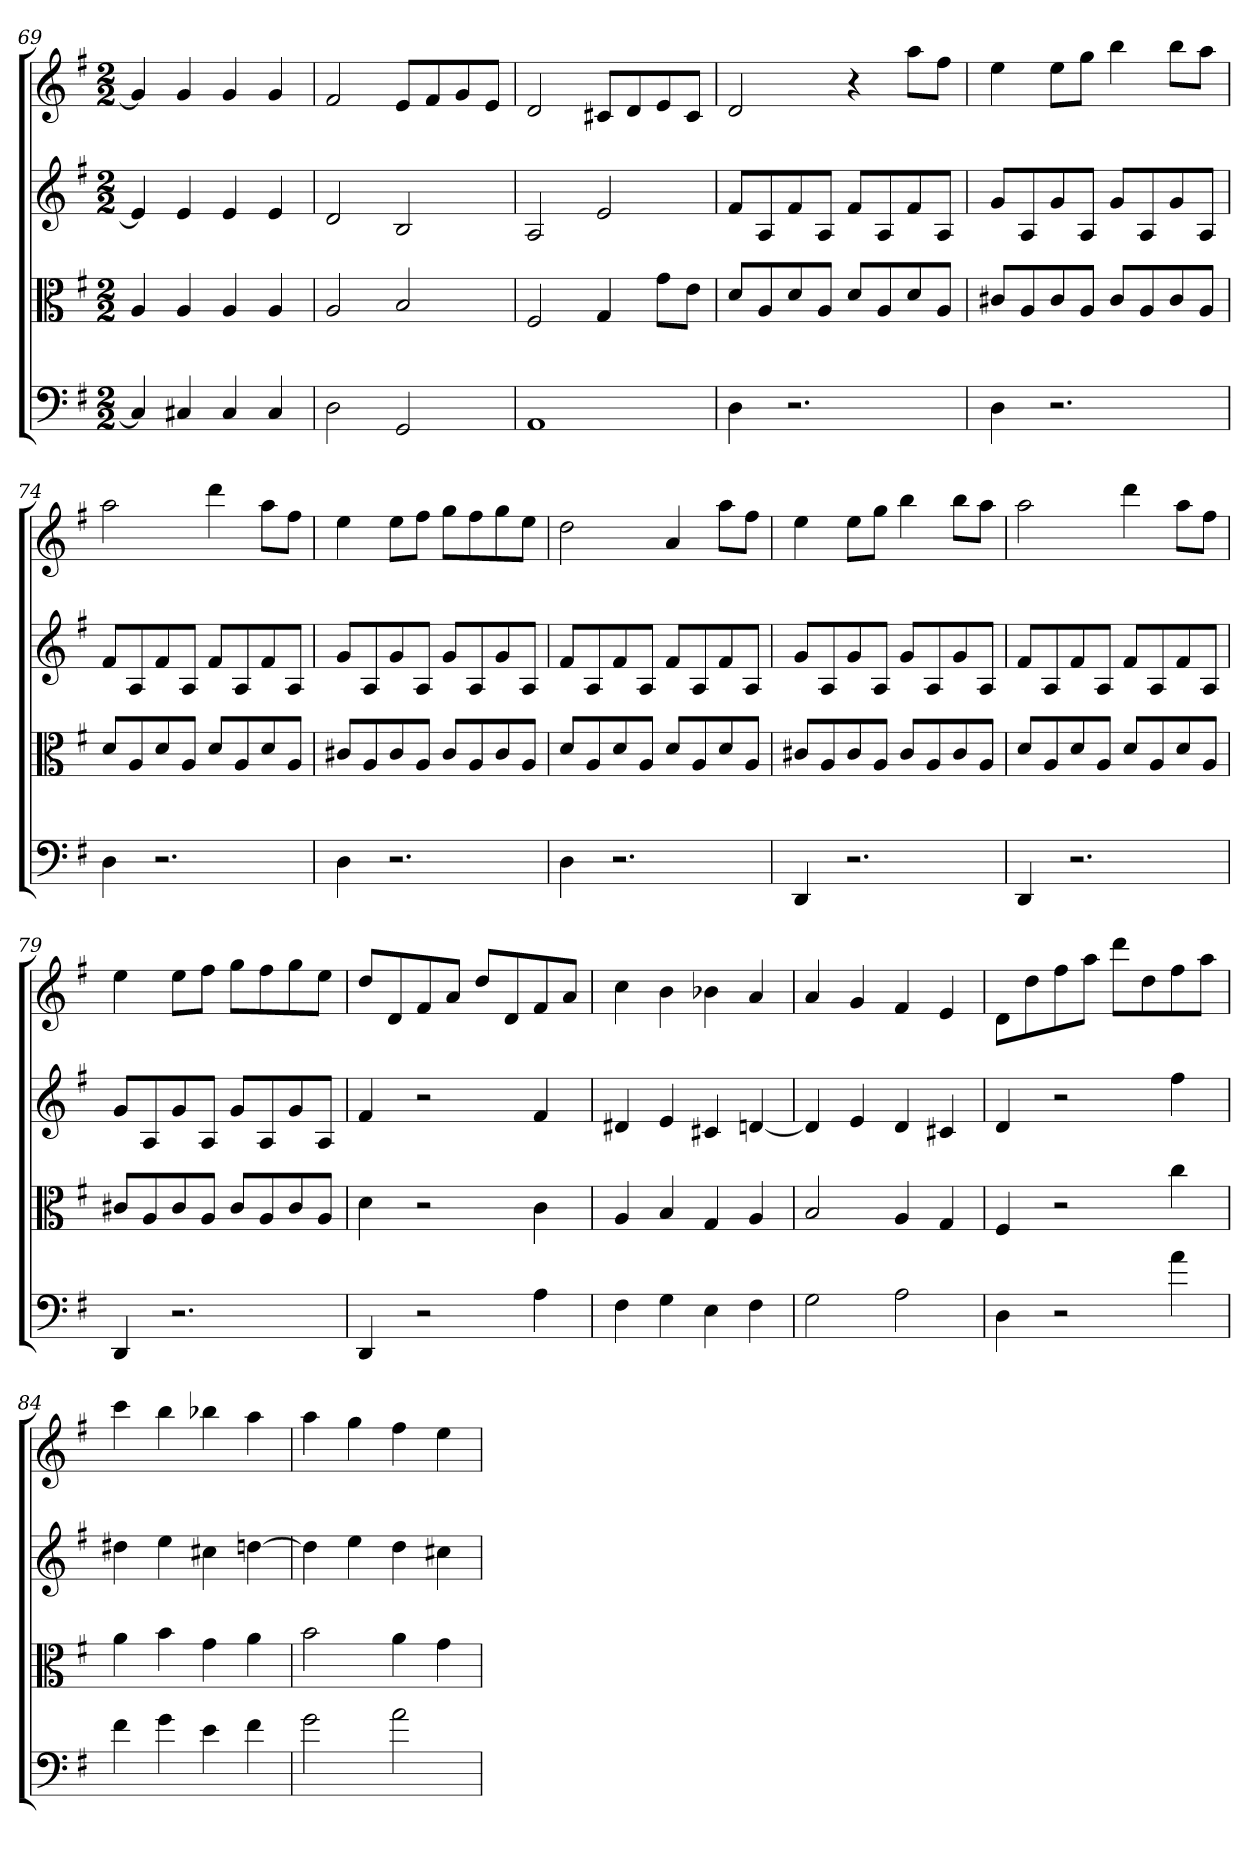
**kern	**kern	**kern	**kern
*part4	*part3	*part2	*part1
*staff4	*staff3	*staff2	*staff1
*clefF4	*clefC3	*	*
*k[f#]	*k[f#]	*k[f#]	*k[f#]
*G:	*G:	*G:	*G:
*M2/2	*M2/2	*M2/2	*M2/2
=69	=69	=69	=69
4C#]	4A	4e]	4g]
4C#X	4A	4e	4g
4C#	4A	4e	4g
4C#	4A	4e	4g
=70	=70	=70	=70
2D	2A	2d	2f#
2GG	2B	2B	8eL
.	.	.	8f#
.	.	.	8g
.	.	.	8eJ
=71	=71	=71	=71
1AA	2F#	2A	2d
.	4G	2e	8c#XL
.	.	.	8d
.	8g\L	.	8e
.	8e\J	.	8c#J
=72	=72	=72	=72
4D	8d/L	8f#L	2d
.	8A/	8A	.
2.r	8d/	8f#	.
.	8A/J	8AJ	.
.	8d/L	8f#L	4r
.	8A/	8A	.
.	8d/	8f#	8aaL
.	8A/J	8AJ	8ff#J
=73	=73	=73	=73
4D	8c#X/L	8gL	4ee
.	8A/	8A	.
2.r	8c#/	8g	8eeL
.	8A/J	8AJ	8ggJ
.	8c#/L	8gL	4bb
.	8A/	8A	.
.	8c#/	8g	8bbL
.	8A/J	8AJ	8aaJ
=74	=74	=74	=74
4D	8d/L	8f#L	2aa
.	8A/	8A	.
2.r	8d/	8f#	.
.	8A/J	8AJ	.
.	8d/L	8f#L	4ddd
.	8A/	8A	.
.	8d/	8f#	8aaL
.	8A/J	8AJ	8ff#J
=75	=75	=75	=75
4D	8c#X/L	8gL	4ee
.	8A/	8A	.
2.r	8c#/	8g	8eeL
.	8A/J	8AJ	8ff#J
.	8c#/L	8gL	8ggL
.	8A/	8A	8ff#
.	8c#/	8g	8gg
.	8A/J	8AJ	8eeJ
=76	=76	=76	=76
4D	8d/L	8f#L	2dd
.	8A/	8A	.
2.r	8d/	8f#	.
.	8A/J	8AJ	.
.	8d/L	8f#L	4a
.	8A/	8A	.
.	8d/	8f#	8aaL
.	8A/J	8AJ	8ff#J
=77	=77	=77	=77
4DD	8c#X/L	8gL	4ee
.	8A/	8A	.
2.r	8c#/	8g	8eeL
.	8A/J	8AJ	8ggJ
.	8c#/L	8gL	4bb
.	8A/	8A	.
.	8c#/	8g	8bbL
.	8A/J	8AJ	8aaJ
=78	=78	=78	=78
4DD	8d/L	8f#L	2aa
.	8A/	8A	.
2.r	8d/	8f#	.
.	8A/J	8AJ	.
.	8d/L	8f#L	4ddd
.	8A/	8A	.
.	8d/	8f#	8aaL
.	8A/J	8AJ	8ff#J
=79	=79	=79	=79
4DD	8c#X/L	8gL	4ee
.	8A/	8A	.
2.r	8c#/	8g	8eeL
.	8A/J	8AJ	8ff#J
.	8c#/L	8gL	8ggL
.	8A/	8A	8ff#
.	8c#/	8g	8gg
.	8A/J	8AJ	8eeJ
=80	=80	=80	=80
4DD	4d	4f#	8ddL
.	.	.	8d
2r	2r	2r	8f#
.	.	.	8aJ
.	.	.	8ddL
.	.	.	8d
4A	4c	4f#	8f#
.	.	.	8aJ
=81	=81	=81	=81
4F#	4A	4d#X	4cc
4G	4B	4e	4b
4E	4G	4c#X	4b-X
4F#	4A	[4dn	4a
=82	=82	=82	=82
2G	2B	4d]	4a
.	.	4e	4g
2A	4A	4d	4f#
.	4G	4c#X	4e
=83	=83	=83	=83
4D	4F#	4d	8dL
.	.	.	8dd
2r	2r	2r	8ff#
.	.	.	8aaJ
.	.	.	8dddL
.	.	.	8dd
4a	4cc	4ff#	8ff#
.	.	.	8aaJ
=84	=84	=84	=84
4f#	4a	4dd#X	4ccc
4g	4b	4ee	4bb
4e	4g	4cc#X	4bb-X
4f#	4a	[4ddn	4aa
=85	=85	=85	=85
2g	2b	4dd]	4aa
.	.	4ee	4gg
2a	4a	4dd	4ff#
.	4g	4cc#X	4ee
=	=	=	=
*-	*-	*-	*-
